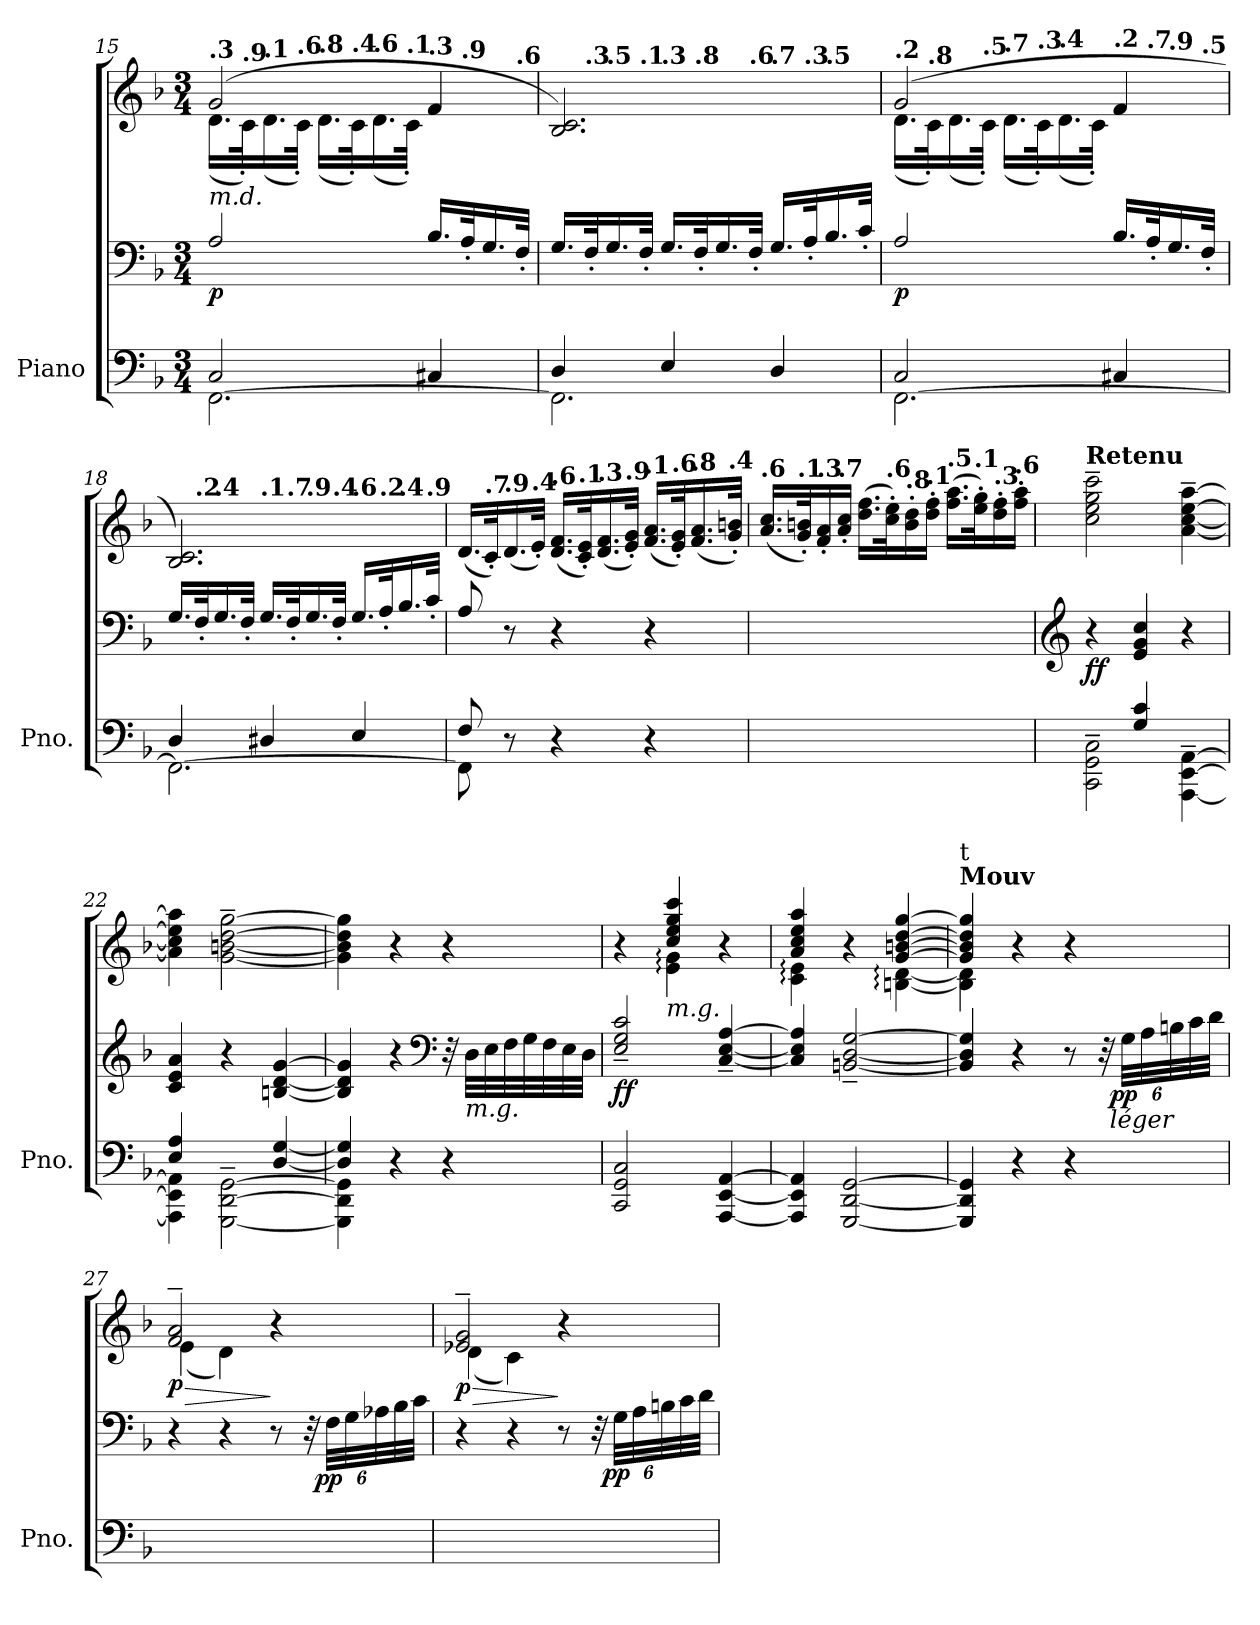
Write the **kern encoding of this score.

**kern	**kern	**kern	**dynam
*part1	*part1	*part1	*part1
*staff3	*staff2	*staff1	*staff1/2/3
*I"Piano	*	*	*
*I'Pno.	*	*	*
*clefF4	*clefF4	*clefG2	*
*k[b-]	*k[b-]	*k[b-]	*
*M3/4	*M3/4	*M3/4	*
*MM73	*MM73	*MM73	*
=15	=15	=15	=15
*^	*^	*^	*
!	!	!	!	!LO:TX:a:B:t=.3	!	!
!	!	!LO:TX:a:i:t=m.d.	!	!	!	!
!	!	!	!	!	!	!LO:DY:b=2
*	*	*	*	*	*^	*
[2.FF\	2C/	2ryy	2A/	(>2g/	(<16.d\LL	2ryy	p
*	*	*	*	*MM73	*	*	*
!	!	!	!	!	!LO:TX:a:B:t=.9	!	!
.	.	.	.	.	32c'\K)	.	.
*	*	*	*	*MM74	*	*	*
!	!	!	!	!	!LO:TX:a:B:t=.1	!	!
.	.	.	.	.	(<16.d\	.	.
*	*	*	*	*MM74	*	*	*
!	!	!	!	!	!LO:TX:a:B:t=.6	!	!
.	.	.	.	.	32c'\JJk)	.	.
*	*	*	*	*MM74	*	*	*
!	!	!	!	!	!LO:TX:a:B:t=.8	!	!
.	.	.	.	.	(<16.d\LL	.	.
*	*	*	*	*MM75	*	*	*
!	!	!	!	!	!LO:TX:a:B:t=.4	!	!
.	.	.	.	.	32c'\K)	.	.
*	*	*	*	*MM75	*	*	*
!	!	!	!	!	!LO:TX:a:B:t=.6	!	!
.	.	.	.	.	(<16.d\	.	.
*	*	*	*	*MM76	*	*	*
!	!	!	!	!	!LO:TX:a:B:t=.1	!	!
.	.	.	.	.	32c'\JJk)	.	.
*	*	*	*	*MM76	*	*	*
!	!	!	!	!LO:TX:a:B:t=.3	!	!	!
.	4C#X/	16.B-/LL	4ryy	4f/	4ryy	16.ryy	.
*	*	*	*	*MM76	*	*	*
!	!	!	!	!	!	!LO:TX:a:B:t=.9	!
.	.	32A'/K	.	.	.	8ryy	.
*	*	*	*	*MM77	*	*	*
.	.	16.G/	.	.	.	.	.
*	*	*	*	*MM77	*	*	*
!	!	!	!	!	!	!LO:TX:a:B:t=.6	!
.	.	32F'/JJk	.	.	.	32ryy	.
*	*	*v	*v	*	*	*	*
*	*	*	*v	*v	*v	*
=16	=16	=16	=16	=16
*	*	*	*MM77	*
*	*	*	*^	*
*	*	*	*	*^	*
!	!	!	!LO:TX:a:B:t=.8	!	!	!
*	*	*	*^	*^	*^	*
*	*	*	*	*	*	*^	*^	*	*
*	*	*	*	*	*	*	*	*	*	*	*
2.FF\]	4D/	16.G/LL	2.B-/ 2.c/)	16.ryy	8ryy	8..ryy	4ryy	4ryy	4...ryy	2ryy	.
*	*	*	*MM78	*	*	*	*	*	*	*	*
!	!	!	!	!LO:TX:a:B:t=.3	!	!	!	!	!	!	!
.	.	32F'/K	.	2ryy	.	.	.	.	.	.	.
*	*	*	*MM78	*	*	*	*	*	*	*	*
!	!	!	!	!	!LO:TX:a:B:t=.5	!	!	!	!	!	!
.	.	16.G/	.	.	2ryy	.	.	.	.	.	.
*	*	*	*MM79	*	*	*	*	*	*	*	*
!	!	!	!	!	!	!LO:TX:a:B:t=.1	!	!	!	!	!
.	.	32F'/JJk	.	.	.	2ryy	.	.	.	.	.
*	*	*	*MM79	*	*	*	*	*	*	*	*
!	!	!	!	!	!	!	!LO:TX:a:B:t=.3	!	!	!	!
.	4E/	16.G/LL	.	.	.	.	2ryy	16.ryy	.	.	.
*	*	*	*MM79	*	*	*	*	*	*	*	*
!	!	!	!	!	!	!	!	!LO:TX:a:B:t=.8	!	!	!
.	.	32F'/K	.	.	.	.	.	4ryy	.	.	.
*	*	*	*MM80	*	*	*	*	*	*	*	*
.	.	16.G/	.	.	.	.	.	.	.	.	.
*	*	*	*MM80	*	*	*	*	*	*	*	*
!	!	!	!	!	!	!	!	!	!LO:TX:a:B:t=.6	!	!
.	.	32F'/JJk	.	.	.	.	.	.	4ryy	.	.
*	*	*	*MM80	*	*	*	*	*	*	*	*
!	!	!	!	!	!	!	!	!	!	!LO:TX:a:B:t=.7	!
.	4D/	16.G/LL	.	.	.	.	.	.	.	4ryy	.
*	*	*	*MM81	*	*	*	*	*	*	*	*
!	!	!	!	!LO:TX:a:B:t=.3	!	!	!	!	!	!	!
.	.	32A'/K	.	8ryy	.	.	.	8ryy	.	.	.
*	*	*	*MM81	*	*	*	*	*	*	*	*
!	!	!	!	!	!LO:TX:a:B:t=.5	!	!	!	!	!	!
.	.	16.B-/	.	.	8ryy	.	.	.	.	.	.
*	*	*	*MM82	*	*	*	*	*	*	*	*
.	.	32c'/JJk	.	32ryy	.	32ryy	.	32ryy	32ryy	.	.
*	*	*	*v	*v	*v	*v	*v	*v	*v	*v	*
!!LO:LB:g=z
=17	=17	=17	=17	=17
*	*	*	*MM82	*
*	*	*^	*^	*
*	*	*	*	*	*^	*
*	*	*	*	*	*	*^	*
*	*	*	*	*	*	*	*^	*
*	*	*	*	*	*	*	*	*^	*
*	*	*	*	*	*	*	*	*	*^	*
*	*	*	*	*	*	*	*	*	*	*^	*
!	!	!	!	!LO:TX:a:B:t=.2	!	!	!	!	!	!	!	!
!	!	!	!	!	!	!	!	!	!	!	!	!LO:DY:b=2
*	*	*	*	*	*	*	*v	*v	*v	*v	*v	*
[2.FF\	2C/	2ryy	2A/	(>2g/	(<16.d\LL	2ryy	2ryy	p
*	*	*	*	*MM82	*	*	*	*
!	!	!	!	!	!LO:TX:a:B:t=.8	!	!	!
.	.	.	.	.	32c'\K)	.	.	.
*	*	*	*	*MM83	*	*	*	*
.	.	.	.	.	(<16.d\	.	.	.
*	*	*	*	*MM83	*	*	*	*
!	!	!	!	!	!LO:TX:a:B:t=.5	!	!	!
.	.	.	.	.	32c'\JJk)	.	.	.
*	*	*	*	*MM83	*	*	*	*
!	!	!	!	!	!LO:TX:a:B:t=.7	!	!	!
.	.	.	.	.	(<16.d\LL	.	.	.
*	*	*	*	*MM84	*	*	*	*
!	!	!	!	!	!LO:TX:a:B:t=.3	!	!	!
.	.	.	.	.	32c'\K)	.	.	.
*	*	*	*	*MM84	*	*	*	*
!	!	!	!	!	!LO:TX:a:B:t=.4	!	!	!
.	.	.	.	.	(<16.d\	.	.	.
*	*	*	*	*MM85	*	*	*	*
.	.	.	.	.	32c'\JJk)	.	.	.
*	*	*	*	*MM85	*	*	*	*
!	!	!	!	!LO:TX:a:B:t=.2	!	!	!	!
.	4C#X/	16.B-/LL	4ryy	4f/	4ryy	16.ryy	8ryy	.
*	*	*	*	*MM85	*	*	*	*
!	!	!	!	!	!	!LO:TX:a:B:t=.7	!	!
.	.	32A'/K	.	.	.	8ryy	.	.
*	*	*	*	*MM85	*	*	*	*
!	!	!	!	!	!	!	!LO:TX:a:B:t=.9	!
.	.	16.G/	.	.	.	.	8ryy	.
*	*	*	*	*MM86	*	*	*	*
!	!	!	!	!	!	!LO:TX:a:B:t=.5	!	!
.	.	32F'/JJk	.	.	.	32ryy	.	.
*	*	*v	*v	*	*	*	*	*
*	*	*	*v	*v	*v	*v	*
=18	=18	=18	=18	=18
*	*	*	*MM86	*
*	*	*	*^	*
*	*	*	*	*^	*
*	*	*	*	*	*^	*
!	!	!	!LO:TX:a:B:t=.7	!	!	!	!
*	*	*	*^	*^	*^	*^	*
2.FF\_	4D/	16.G/LL	2.B-/ 2.c/)	16.ryy	8ryy	4ryy	4ryy	4.ryy	4...ryy	2ryy	.
*	*	*	*MM87	*	*	*	*	*	*	*	*
!	!	!	!	!LO:TX:a:B:t=.2	!	!	!	!	!	!	!
.	.	32F'/K	.	2ryy	.	.	.	.	.	.	.
*	*	*	*MM87	*	*	*	*	*	*	*	*
!	!	!	!	!	!LO:TX:a:B:t=.4	!	!	!	!	!	!
.	.	16.G/	.	.	2ryy	.	.	.	.	.	.
*	*	*	*MM88	*	*	*	*	*	*	*	*
.	.	32F'/JJk	.	.	.	.	.	.	.	.	.
*	*	*	*MM88	*	*	*	*	*	*	*	*
!	!	!	!	!	!	!LO:TX:a:B:t=.1	!	!	!	!	!
.	4D#X/	16.G/LL	.	.	.	2ryy	16.ryy	.	.	.	.
*	*	*	*MM88	*	*	*	*	*	*	*	*
!	!	!	!	!	!	!	!LO:TX:a:B:t=.7	!	!	!	!
.	.	32F'/K	.	.	.	.	4ryy	.	.	.	.
*	*	*	*MM88	*	*	*	*	*	*	*	*
!	!	!	!	!	!	!	!	!LO:TX:a:B:t=.9	!	!	!
.	.	16.G/	.	.	.	.	.	4.ryy	.	.	.
*	*	*	*MM89	*	*	*	*	*	*	*	*
!	!	!	!	!	!	!	!	!	!LO:TX:a:B:t=.4	!	!
.	.	32F'/JJk	.	.	.	.	.	.	4ryy	.	.
*	*	*	*MM89	*	*	*	*	*	*	*	*
!	!	!	!	!	!	!	!	!	!	!LO:TX:a:B:t=.6	!
.	4E/	16.G/LL	.	.	.	.	.	.	.	4ryy	.
*	*	*	*MM90	*	*	*	*	*	*	*	*
!	!	!	!	!LO:TX:a:B:t=.2	!	!	!	!	!	!	!
.	.	32A'/K	.	8ryy	.	.	8ryy	.	.	.	.
*	*	*	*MM90	*	*	*	*	*	*	*	*
!	!	!	!	!	!LO:TX:a:B:t=.4	!	!	!	!	!	!
.	.	16.B-/	.	.	8ryy	.	.	.	.	.	.
*	*	*	*MM90	*	*	*	*	*	*	*	*
!	!	!	!	!LO:TX:a:B:t=.9	!	!	!	!	!	!	!
.	.	32c'/JJk	.	32ryy	.	.	32ryy	.	32ryy	.	.
*	*	*	*v	*v	*v	*v	*v	*v	*v	*v	*
=19	=19	=19	=19	=19
*	*	*	*MM91	*
*	*	*	*^	*
*	*	*	*	*^	*
*	*	*	*	*	*^	*
*	*	*	*	*	*	*^	*
*	*	*	*	*	*	*	*^	*
*	*	*	*	*	*	*	*	*^	*
*	*	*	*	*	*	*	*	*	*^	*
!	!	!	!LO:TX:a:B:t=.1	!	!	!	!	!	!	!	!
!	!	!	!LO:TX:b:i:t=cresc. molto	!	!	!	!	!	!	!	!
*	*	*	*v	*v	*v	*v	*v	*v	*v	*v	*
8FF\]	8F/	8A/	(<16.d/LL	.
*	*	*	*MM91	*
!	!	!	!LO:TX:a:B:t=.7	!
.	.	.	32c'/K)	.
*	*	*	*MM91	*
!	!	!	!LO:TX:a:B:t=.9	!
2ryy	8r	8r	(<16.d/	.
*	*	*	*MM92	*
!	!	!	!LO:TX:a:B:t=.4	!
.	.	.	32e'/JJk)	.
*	*	*	*MM92	*
!	!	!	!LO:TX:a:B:t=.6	!
.	4r	4r	(<16.d/ 16.f/LL	.
*	*	*	*MM93	*
!	!	!	!LO:TX:a:B:t=.1	!
.	.	.	32c/' 32e/'K)	.
*	*	*	*MM93	*
!	!	!	!LO:TX:a:B:t=.3	!
.	.	.	(<16.d/ 16.f/	.
*	*	*	*MM93	*
!	!	!	!LO:TX:a:B:t=.9	!
.	.	.	32e/' 32g/'JJk)	.
*	*	*	*MM94	*
!	!	!	!LO:TX:a:B:t=.1	!
.	4r	4r	(<16.f/ 16.a/LL	.
*	*	*	*MM94	*
!	!	!	!LO:TX:a:B:t=.6	!
.	.	.	32e/' 32g/'K)	.
*	*	*	*MM94	*
!	!	!	!LO:TX:a:B:t=.8	!
8ryy	.	.	(<16.f/ 16.a/	.
*	*	*	*MM95	*
!	!	!	!LO:TX:a:B:t=.4	!
.	.	.	32g/' 32bn/'JJk)	.
*v	*v	*	*	*
!!LO:LB:g=z
=20	=20	=20	=20
*	*	*MM95	*
!	!	!LO:TX:a:B:t=.6	!
2.ryy	2.ryy	(<16.a/ 16.cc/LL	.
*	*	*MM96	*
!	!	!LO:TX:a:B:t=.1	!
.	.	32g/' 32bn/'K)	.
*	*	*MM96	*
!	!	!LO:TX:a:B:t=.3	!
.	.	16f/' 16a/'	.
*	*	*MM96	*
!	!	!LO:TX:a:B:t=.7	!
.	.	16a/' 16cc/'JJ	.
*	*	*MM97	*
.	.	(>16.dd\ 16.ff\LL	.
*	*	*MM97	*
!	!	!LO:TX:a:B:t=.6	!
.	.	32cc\' 32ee\'K)	.
*	*	*MM97	*
!	!	!LO:TX:a:B:t=.8	!
.	.	16b\' 16dd\'	.
*	*	*MM98	*
!	!	!LO:TX:a:B:t=.1	!
.	.	16dd\' 16ff\'JJ	.
*	*	*MM98	*
!	!	!LO:TX:a:B:t=.5	!
.	.	(>16.ff\ 16.aa\LL	.
*	*	*MM99	*
!	!	!LO:TX:a:B:t=.1	!
.	.	32ee\' 32gg\'K)	.
*	*	*MM99	*
!	!	!LO:TX:a:B:t=.3	!
.	.	16dd\' 16ff\'	.
*	*	*MM99	*
!	!	!LO:TX:a:B:t=.6	!
.	.	16ff\' 16aa\'JJ	.
=21	=21	=21	=21
*	*clefG2	*	*
*^	*	*	*
!	!	!	!LO:TX:a:B:t=Retenu	!
!	!	!	!	!LO:DY:b=2
!	!	!	!	!LO:DY:n=1:b
2CC\~ 2GG\~ 2C\~	4ryy	4r	2cc\~ 2ee\~ 2gg\~ 2ccc\~	f f
.	4G/ 4c/	4e/ 4g/ 4cc/	.	.
[4AAA\~ [4EE\~ [4AA\~	4ryy	4r	[4a\~ [4cc\~ [4ee\~ [4aa\~	.
=22	=22	=22	=22	=22
4AAA\] 4EE\] 4AA\]	4E/ 4A/	4c/ 4e/ 4a/	4a\] 4cc\] 4ee\] 4aa\]	.
[2GGG\~ [2DD\~ [2GG\~	4ryy	4r	[2g\~ [2bn\~ [2dd\~ [2gg\~	.
.	[4D/ [4G/	[4Bn/ [4d/ [4g/	.	.
=23	=23	=23	=23	=23
4GGG\] 4DD\] 4GG\]	4D/] 4G/]	4B/] 4d/] 4g/]	4g\] 4b\] 4dd\] 4gg\]	.
2ryy	4r	4r	4r	.
*	*	*clefF4	*	*
.	4r	32r	4r	.
!	!	!LO:TX:b:i:t=m.g.	!	!
.	.	32D\LLL	.	.
.	.	32E\	.	.
.	.	32F\	.	.
.	.	32G\	.	.
.	.	32F\	.	.
.	.	32E\	.	.
.	.	32D\JJJ	.	.
*v	*v	*	*	*
!!LO:PB:g=z
=24	=24	=24	=24
*	*	*^	*
!	!	!	!	!LO:DY:b=2
2CC/ 2GG/ 2C/	2E/~ 2G/~ 2c/~	4r	4ryy	ff
!	!	!LO:TX:b:i:t=m.g.	!	!
.	.	4cc/ 4ee/ 4gg/ 4ccc/	4e\: 4g\:	.
[4AAA/ [4EE/ [4AA/	[4C/~ [4E/~ [4A/~	4r	4ryy	.
=25	=25	=25	=25	=25
4AAA/] 4EE/] 4AA/]	4C/] 4E/] 4A/]	4a/ 4cc/ 4ee/ 4aa/	4c\: 4e\:	.
[2GGG/ [2DD/ [2GG/	[2BBn/~ [2D/~ [2G/~	4r	4ryy	.
.	.	[4g/ [4bn/ [4dd/ [4gg/	[4Bn\: [4d\:	.
=26	=26	=26	=26	=26
!	!	!LO:TX:a:B:t=Mouv	!	!
!	!	!LO:TX:a:t=t	!	!
4GGG/] 4DD/] 4GG/]	4BB/] 4D/] 4G/]	4g/] 4b/] 4dd/] 4gg/]	4B\] 4d\]	.
4r	4r	4r	2ryy	.
4r	8r	4r	.	.
*	*Xbrackettup	*	*	*
.	48r	.	.	.
!	!LO:TX:b:i:t=léger	!	!	!
!	!	!	!	!LO:DY:b=2
.	(>48G\LLL	.	.	pp
.	48A\	.	.	.
.	48Bn\	.	.	.
.	48c\	.	.	.
.	48d\JJJ	.	.	.
=27	=27	=27	=27	=27
!	!	!	!	!LO:HP:b
!	!	!	!	!LO:DY:n=1:b
2.ryy	4r	2f/~ 2a/~)	(<4e\	> p
.	4r	.	4d\)	.
.	8r	4r	4ryy	]
.	48r	.	.	.
!	!	!	!	!LO:DY:n=2:b=2
.	(>48F\LLL	.	.	pp
.	48G\	.	.	.
.	48A-X\	.	.	.
.	48B-\	.	.	.
.	48c\JJJ	.	.	.
!!LO:LB:g=z	!!
=28	=28	=28	=28	=28
!	!	!	!	!LO:HP:b
!	!	!	!	!LO:DY:n=1:b
2.ryy	4r	2e-X/~ 2g/~)	(<4d\	> p
.	4r	.	4c\)	.
.	8r	4r	4ryy	]
.	48r	.	.	.
!	!	!	!	!LO:DY:n=2:b=2
.	48G\LLL	.	.	pp
.	48A\	.	.	.
.	48Bn\	.	.	.
.	48c\	.	.	.
.	48d\JJJ	.	.	.
*	*	*v	*v	*
=	=	=	=
*-	*-	*-	*-
